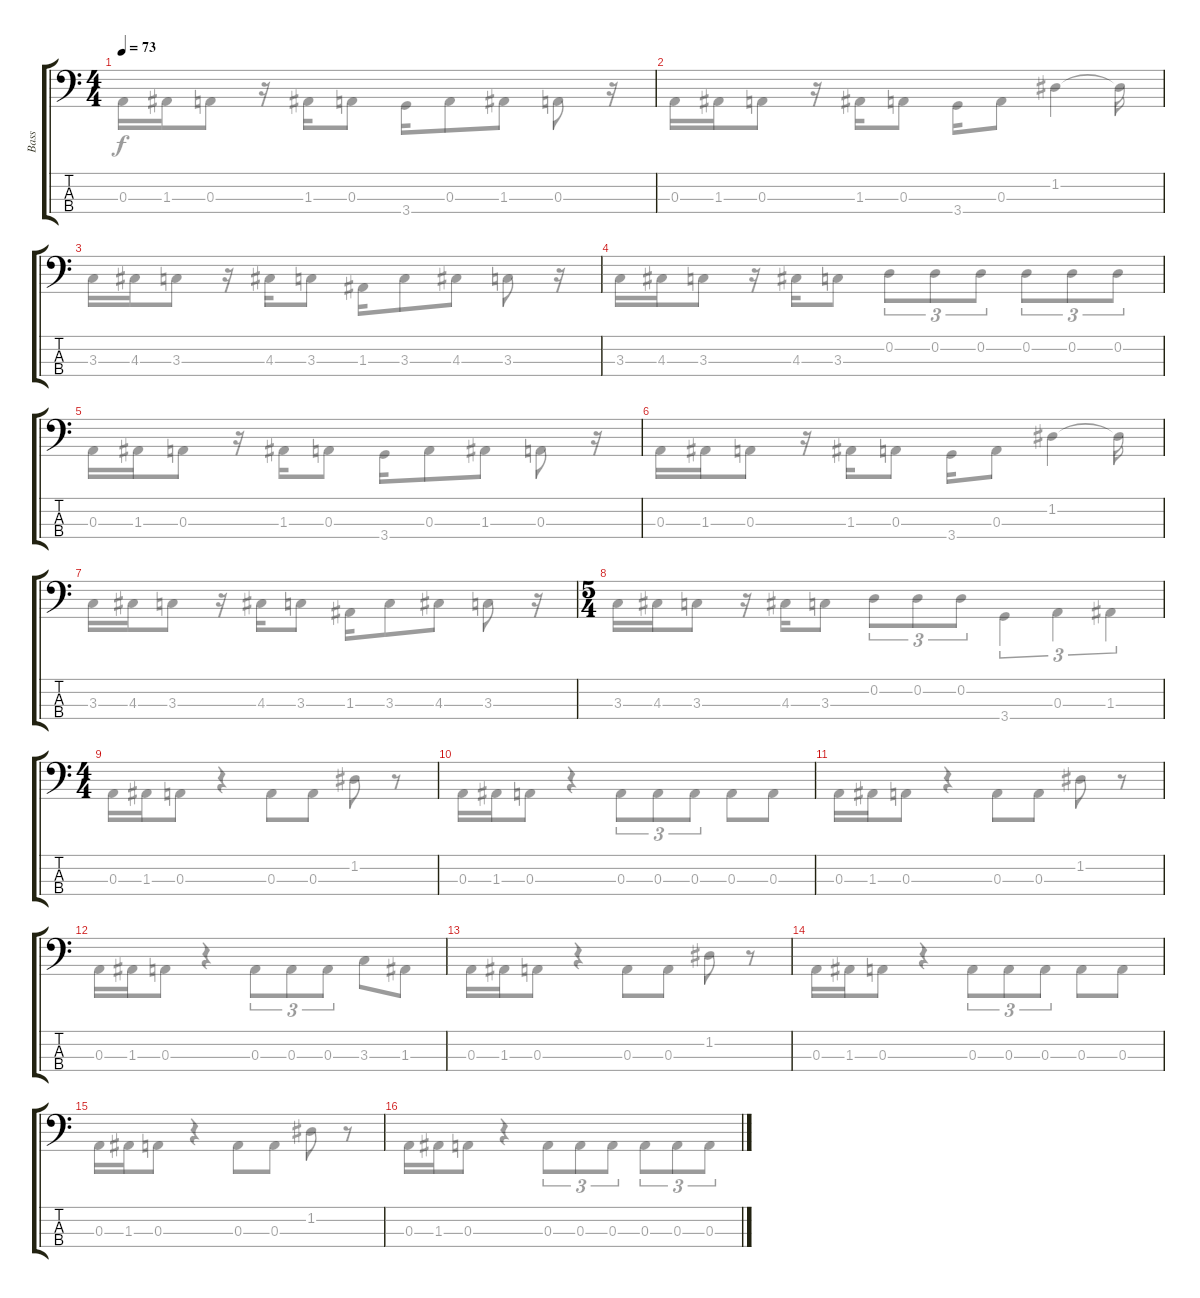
\track ("Bass" "Bass") {instrument electricbassfinger}
\staff {score tabs}
\tuning (G2 D2 A1 E1) {hide}
\voice
\ts (4 4)
\tempo 73
\clef f4
\ks c
|
|
|
|
|
|
|
\ts (5 4)
|
\ts (4 4)
|
|
|
|
|
|
|
\voice
\clef f4
\ks c
0.3.16{dy f} 1.3.16 0.3.8 r.16 1.3.16 0.3.8 3.4.16 0.3.8 1.3.8 0.3.8 r.16 |
0.3.16 1.3.16 0.3.8 r.16 1.3.16 0.3.8 3.4.16 0.3.8 1.2.4 1.2{t}.16 |
3.3.16 4.3.16 3.3.8 r.16 4.3.16 3.3.8 1.3.16 3.3.8 4.3.8 3.3.8 r.16 |
3.3.16 4.3.16 3.3.8 r.16 4.3.16 3.3.8 0.2.8{tu (3 2)} 0.2.8{tu (3 2)} 0.2.8{tu (3 2)} 0.2.8{tu (3 2)} 0.2.8{tu (3 2)} 0.2.8{tu (3 2)} |
0.3.16 1.3.16 0.3.8 r.16 1.3.16 0.3.8 3.4.16 0.3.8 1.3.8 0.3.8 r.16 |
0.3.16 1.3.16 0.3.8 r.16 1.3.16 0.3.8 3.4.16 0.3.8 1.2.4 1.2{t}.16 |
3.3.16 4.3.16 3.3.8 r.16 4.3.16 3.3.8 1.3.16 3.3.8 4.3.8 3.3.8 r.16 |
3.3.16 4.3.16 3.3.8 r.16 4.3.16 3.3.8 0.2.8{tu (3 2)} 0.2.8{tu (3 2)} 0.2.8{tu (3 2)} 3.4.4{tu (3 2)} 0.3.4{tu (3 2)} 1.3.4{tu (3 2)} |
0.3.16 1.3.16 0.3.8 r.4 0.3.8 0.3.8 1.2.8 r.8 |
0.3.16 1.3.16 0.3.8 r.4 0.3.8{tu (3 2)} 0.3.8{tu (3 2)} 0.3.8{tu (3 2)} 0.3.8 0.3.8 |
0.3.16 1.3.16 0.3.8 r.4 0.3.8 0.3.8 1.2.8 r.8 |
0.3.16 1.3.16 0.3.8 r.4 0.3.8{tu (3 2)} 0.3.8{tu (3 2)} 0.3.8{tu (3 2)} 3.3.8 1.3.8 |
0.3.16 1.3.16 0.3.8 r.4 0.3.8 0.3.8 1.2.8 r.8 |
0.3.16 1.3.16 0.3.8 r.4 0.3.8{tu (3 2)} 0.3.8{tu (3 2)} 0.3.8{tu (3 2)} 0.3.8 0.3.8 |
0.3.16 1.3.16 0.3.8 r.4 0.3.8 0.3.8 1.2.8 r.8 |
0.3.16 1.3.16 0.3.8 r.4 0.3.8{tu (3 2)} 0.3.8{tu (3 2)} 0.3.8{tu (3 2)} 0.3.8{tu (3 2)} 0.3.8{tu (3 2)} 0.3.8{tu (3 2)}
